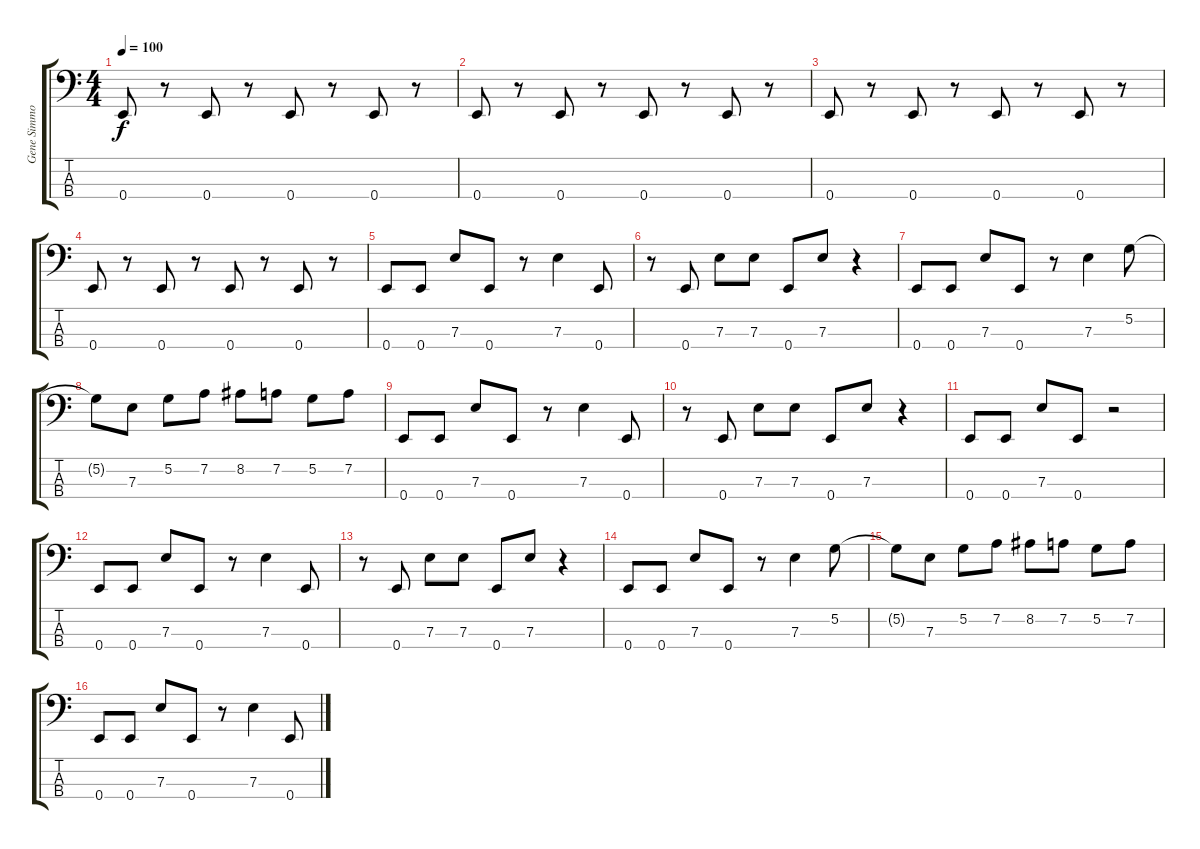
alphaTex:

\track ("Gene Simmons" "Gene Simmo") {instrument electricbassfinger}
\staff {score tabs}
\tuning (G2 D2 A1 E1) {hide}
\ts (4 4)
\tempo 100
\clef f4
\ks c
0.4.8{dy f} r.8 0.4.8 r.8 0.4.8 r.8 0.4.8 r.8 |
0.4.8 r.8 0.4.8 r.8 0.4.8 r.8 0.4.8 r.8 |
0.4.8 r.8 0.4.8 r.8 0.4.8 r.8 0.4.8 r.8 |
0.4.8 r.8 0.4.8 r.8 0.4.8 r.8 0.4.8 r.8 |
0.4.8 0.4.8 7.3.8 0.4.8 r.8 7.3.4 0.4.8 |
r.8 0.4.8 7.3.8 7.3.8 0.4.8 7.3.8 r.4 |
0.4.8 0.4.8 7.3.8 0.4.8 r.8 7.3.4 5.2.8 |
5.2{t}.8 7.3.8 5.2.8 7.2.8 8.2.8 7.2.8 5.2.8 7.2.8 |
0.4.8 0.4.8 7.3.8 0.4.8 r.8 7.3.4 0.4.8 |
r.8 0.4.8 7.3.8 7.3.8 0.4.8 7.3.8 r.4 |
0.4.8 0.4.8 7.3.8 0.4.8 r.2 |
0.4.8 0.4.8 7.3.8 0.4.8 r.8 7.3.4 0.4.8 |
r.8 0.4.8 7.3.8 7.3.8 0.4.8 7.3.8 r.4 |
0.4.8 0.4.8 7.3.8 0.4.8 r.8 7.3.4 5.2.8 |
5.2{t}.8 7.3.8 5.2.8 7.2.8 8.2.8 7.2.8 5.2.8 7.2.8 |
0.4.8 0.4.8 7.3.8 0.4.8 r.8 7.3.4 0.4.8
